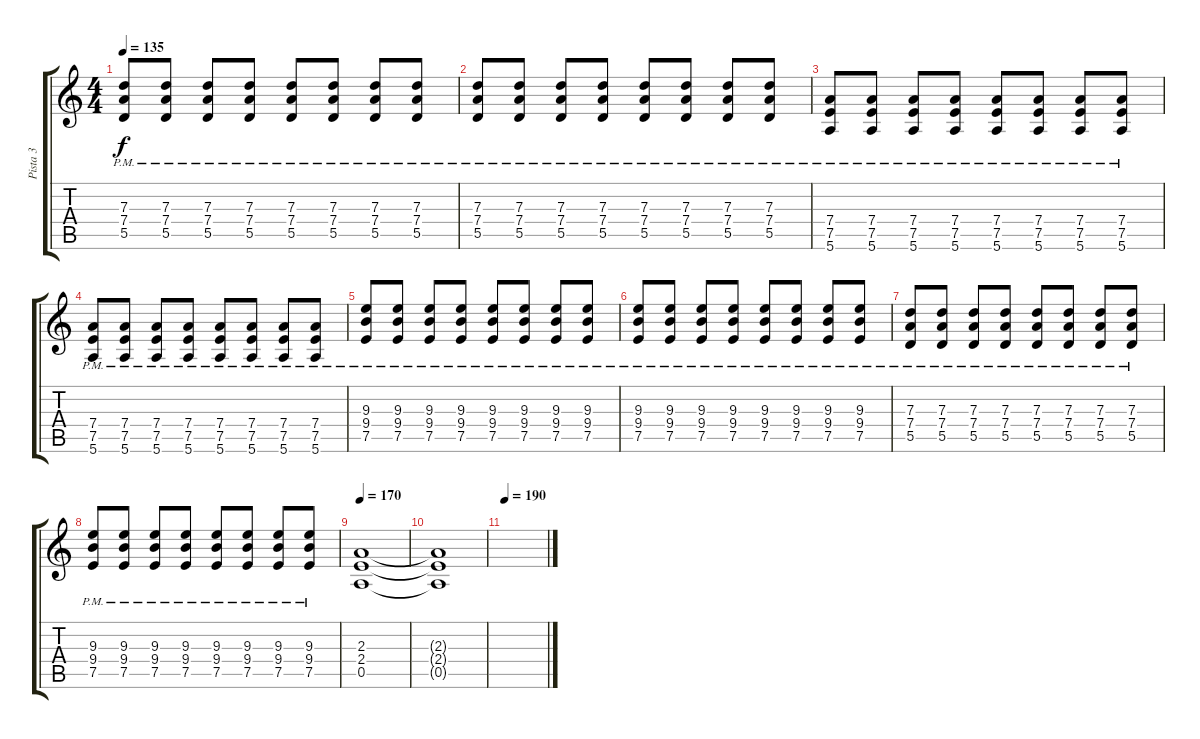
\track ("Pista 3" "Pista 3") {instrument overdrivenguitar}
\staff {score tabs}
\tuning (E4 B3 G3 D3 A2 E2) {hide}
\ts (4 4)
\tempo 135
\clef g2
\ks c
(7.3{pm} 7.4{pm} 5.5{pm}).8{dy f} (7.3{pm} 7.4{pm} 5.5{pm}).8 (7.3{pm} 7.4{pm} 5.5{pm}).8 (7.3{pm} 7.4{pm} 5.5{pm}).8 (7.3{pm} 7.4{pm} 5.5{pm}).8 (7.3{pm} 7.4{pm} 5.5{pm}).8 (7.3{pm} 7.4{pm} 5.5{pm}).8 (7.3{pm} 7.4{pm} 5.5{pm}).8 |
(7.3{pm} 7.4{pm} 5.5{pm}).8 (7.3{pm} 7.4{pm} 5.5{pm}).8 (7.3{pm} 7.4{pm} 5.5{pm}).8 (7.3{pm} 7.4{pm} 5.5{pm}).8 (7.3{pm} 7.4{pm} 5.5{pm}).8 (7.3{pm} 7.4{pm} 5.5{pm}).8 (7.3{pm} 7.4{pm} 5.5{pm}).8 (7.3{pm} 7.4{pm} 5.5{pm}).8 |
(7.4{pm} 7.5{pm} 5.6{pm}).8 (7.4{pm} 7.5{pm} 5.6{pm}).8 (7.4{pm} 7.5{pm} 5.6{pm}).8 (7.4{pm} 7.5{pm} 5.6{pm}).8 (7.4{pm} 7.5{pm} 5.6{pm}).8 (7.4{pm} 7.5{pm} 5.6{pm}).8 (7.4{pm} 7.5{pm} 5.6{pm}).8 (7.4{pm} 7.5{pm} 5.6{pm}).8 |
(7.4{pm} 7.5{pm} 5.6{pm}).8 (7.4{pm} 7.5{pm} 5.6{pm}).8 (7.4{pm} 7.5{pm} 5.6{pm}).8 (7.4{pm} 7.5{pm} 5.6{pm}).8 (7.4{pm} 7.5{pm} 5.6{pm}).8 (7.4{pm} 7.5{pm} 5.6{pm}).8 (7.4{pm} 7.5{pm} 5.6{pm}).8 (7.4{pm} 7.5{pm} 5.6{pm}).8 |
(9.3{pm} 9.4{pm} 7.5{pm}).8 (9.3{pm} 9.4{pm} 7.5{pm}).8 (9.3{pm} 9.4{pm} 7.5{pm}).8 (9.3{pm} 9.4{pm} 7.5{pm}).8 (9.3{pm} 9.4{pm} 7.5{pm}).8 (9.3{pm} 9.4{pm} 7.5{pm}).8 (9.3{pm} 9.4{pm} 7.5{pm}).8 (9.3{pm} 9.4{pm} 7.5{pm}).8 |
(9.3{pm} 9.4{pm} 7.5{pm}).8 (9.3{pm} 9.4{pm} 7.5{pm}).8 (9.3{pm} 9.4{pm} 7.5{pm}).8 (9.3{pm} 9.4{pm} 7.5{pm}).8 (9.3{pm} 9.4{pm} 7.5{pm}).8 (9.3{pm} 9.4{pm} 7.5{pm}).8 (9.3{pm} 9.4{pm} 7.5{pm}).8 (9.3{pm} 9.4{pm} 7.5{pm}).8 |
(7.3{pm} 7.4{pm} 5.5{pm}).8 (7.3{pm} 7.4{pm} 5.5{pm}).8 (7.3{pm} 7.4{pm} 5.5{pm}).8 (7.3{pm} 7.4{pm} 5.5{pm}).8 (7.3{pm} 7.4{pm} 5.5{pm}).8 (7.3{pm} 7.4{pm} 5.5{pm}).8 (7.3{pm} 7.4{pm} 5.5{pm}).8 (7.3{pm} 7.4{pm} 5.5{pm}).8 |
(9.3{pm} 9.4{pm} 7.5{pm}).8 (9.3{pm} 9.4{pm} 7.5{pm}).8 (9.3{pm} 9.4{pm} 7.5{pm}).8 (9.3{pm} 9.4{pm} 7.5{pm}).8 (9.3{pm} 9.4{pm} 7.5{pm}).8 (9.3{pm} 9.4{pm} 7.5{pm}).8 (9.3{pm} 9.4{pm} 7.5{pm}).8 (9.3{pm} 9.4{pm} 7.5{pm}).8 |
\tempo 170
(2.3 2.4 0.5).1{volume 5} |
(2.3{t} 2.4{t} 0.5{t}).1 |
\tempo 190
